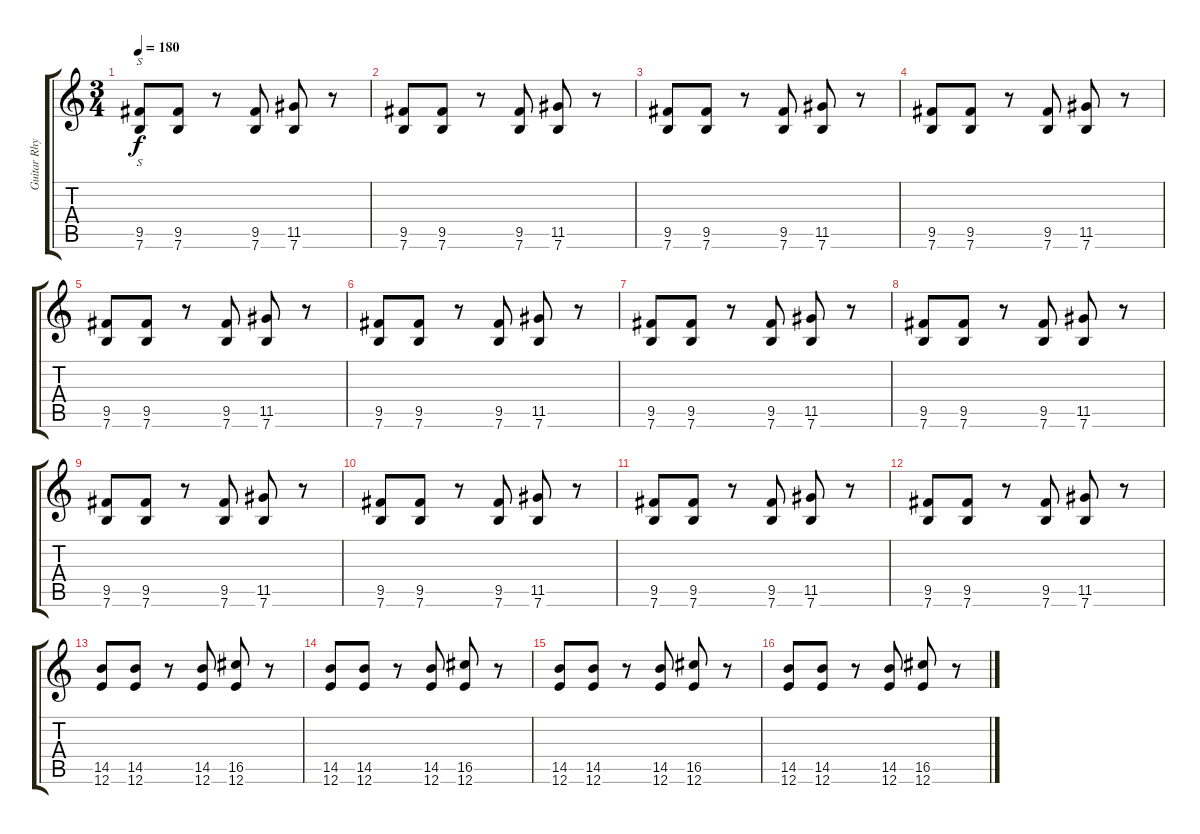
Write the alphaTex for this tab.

\track ("Guitar Rhythm" "Guitar Rhy") {instrument distortionguitar}
\staff {score tabs}
\tuning (E4 B3 G3 D3 A2 E2) {hide}
\ts (3 4)
\tempo 180
\clef g2
\ks c
(9.5 7.6).8{s dy f} (9.5 7.6).8 r.8 (9.5 7.6).8 (11.5 7.6).8 r.8 |
(9.5 7.6).8 (9.5 7.6).8 r.8 (9.5 7.6).8 (11.5 7.6).8 r.8 |
(9.5 7.6).8 (9.5 7.6).8 r.8 (9.5 7.6).8 (11.5 7.6).8 r.8 |
(9.5 7.6).8 (9.5 7.6).8 r.8 (9.5 7.6).8 (11.5 7.6).8 r.8 |
(9.5 7.6).8 (9.5 7.6).8 r.8 (9.5 7.6).8 (11.5 7.6).8 r.8 |
(9.5 7.6).8 (9.5 7.6).8 r.8 (9.5 7.6).8 (11.5 7.6).8 r.8 |
(9.5 7.6).8 (9.5 7.6).8 r.8 (9.5 7.6).8 (11.5 7.6).8 r.8 |
(9.5 7.6).8 (9.5 7.6).8 r.8 (9.5 7.6).8 (11.5 7.6).8 r.8 |
(9.5 7.6).8 (9.5 7.6).8 r.8 (9.5 7.6).8 (11.5 7.6).8 r.8 |
(9.5 7.6).8 (9.5 7.6).8 r.8 (9.5 7.6).8 (11.5 7.6).8 r.8 |
(9.5 7.6).8 (9.5 7.6).8 r.8 (9.5 7.6).8 (11.5 7.6).8 r.8 |
(9.5 7.6).8 (9.5 7.6).8 r.8 (9.5 7.6).8 (11.5 7.6).8 r.8 |
(14.5 12.6).8 (14.5 12.6).8 r.8 (14.5 12.6).8 (16.5 12.6).8 r.8 |
(14.5 12.6).8 (14.5 12.6).8 r.8 (14.5 12.6).8 (16.5 12.6).8 r.8 |
(14.5 12.6).8 (14.5 12.6).8 r.8 (14.5 12.6).8 (16.5 12.6).8 r.8 |
(14.5 12.6).8 (14.5 12.6).8 r.8 (14.5 12.6).8 (16.5 12.6).8 r.8
